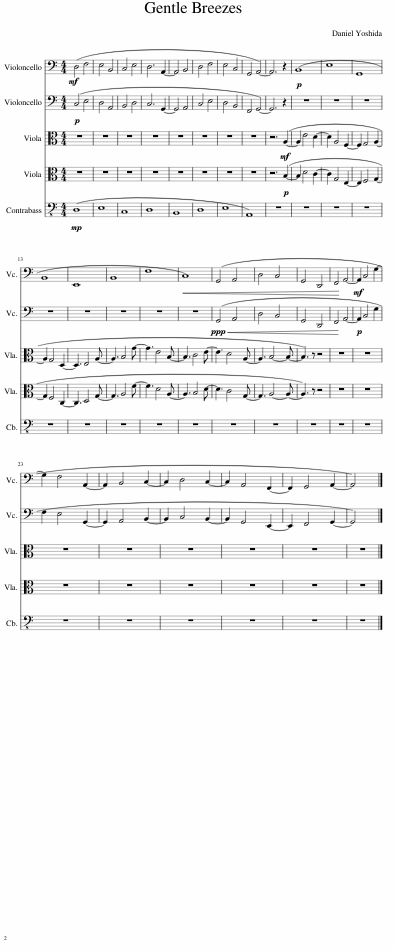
X:1
%%score 1 2 3 4 5
L:1/8
M:4/4
I:linebreak $
K:C
V:1 bass
V:2 bass
V:3 alto
V:4 alto
V:5 bass transpose=-12
V:1
!mf! (D,4 F,4 | E,4 B,,4 | C,4 E,4 | D,6 A,,2- | A,,4 B,,4 | %5
 D,4 F,4 | E,4 C,4 | G,,4 A,,4-) | A,,6 z2 |!p! (B,,8 | %10
 E,8 | G,,8 |$ B,,8 | E,,8 | B,,8 | %15
 F,8 |!<(! C,8)!<)! | (G,,4 A,,4 | D,4 C,4 | G,,4 D,,4 | %20
 F,,4 A,,4- |!mf! A,,2 C,4 G,2- |$ G,2 F,4 A,,2- | A,,2 B,,4 C,2- | C,2 D,4 C,2- | %25
 C,2 A,,4 F,,2- | F,,2 G,,4 A,,2- | A,,4) |] %28
V:2
!p! (C,4 E,4 | D,4 A,,4 | B,,4 D,4 | C,6 G,,2- | G,,4 A,,4 | %5
 C,4 E,4 | D,4 B,,4 | F,,4 G,,4-) | G,,6 z2 | z8 | %10
 z8 | z8 |$ z8 | z8 | z8 | %15
 z8 | z8 |!ppp!!<(! (G,,4 A,,4!<)! | D,4 C,4 | G,,4 D,,4 | %20
 F,,4 A,,4- |!p! A,,2 C,4 G,2 |$ F,2 E,4 G,,2- | G,,2 A,,4 B,,2- | B,,2 C,4 B,,2- | %25
 B,,2 G,,4 E,,2- | E,,2 F,,4 G,,2- | G,,4) |] %28
V:3
 z8 | z8 | z8 | z8 | z8 | %5
 z8 | z8 | z8 | z6!mf! (A,2- | A,2 E4 D2- | %10
 D2 A,4 F,2- | F,2 G,4 A,2- |$ A,2 G,4 D,2- | D,3 E,4 A,- | A,3 B,4 G- | %15
 G3 E4 B,- | B,3 C4 E- | E3 D4 A,- | A,3 B,4- B,- | B,3) z z4 | %20
 z8 | z8 |$ z8 | z8 | z8 | %25
 z8 | z8 | z4 |] %28
V:4
 z8 | z8 | z8 | z8 | z8 | %5
 z8 | z8 | z8 | z6!p! (B,2- | B,2 D4 C2- | %10
 C2 G,4 E,2- | E,2 F,4 G,2- |$ G,2 F,4 C,2- | C,3 D,4 G,- | G,3 A,4 F- | %15
 F3 D4 A,- | A,3 B,4 D- | D3 C4 G,- | G,3 A,4- A,- | A,3) z z4 | %20
 z8 | z8 |$ z8 | z8 | z8 | %25
 z8 | z8 | z4 |] %28
V:5
!mp! (D,8 | E,8 | C,8 | D,8 | B,,8 | %5
 D,8 | E,8 | A,,8) | z8 | z8 | %10
 z8 | z8 |$ z8 | z8 | z8 | %15
 z8 | z8 | z8 | z8 | z8 | %20
 z8 | z8 |$ z8 | z8 | z8 | %25
 z8 | z8 | z4 |] %28
